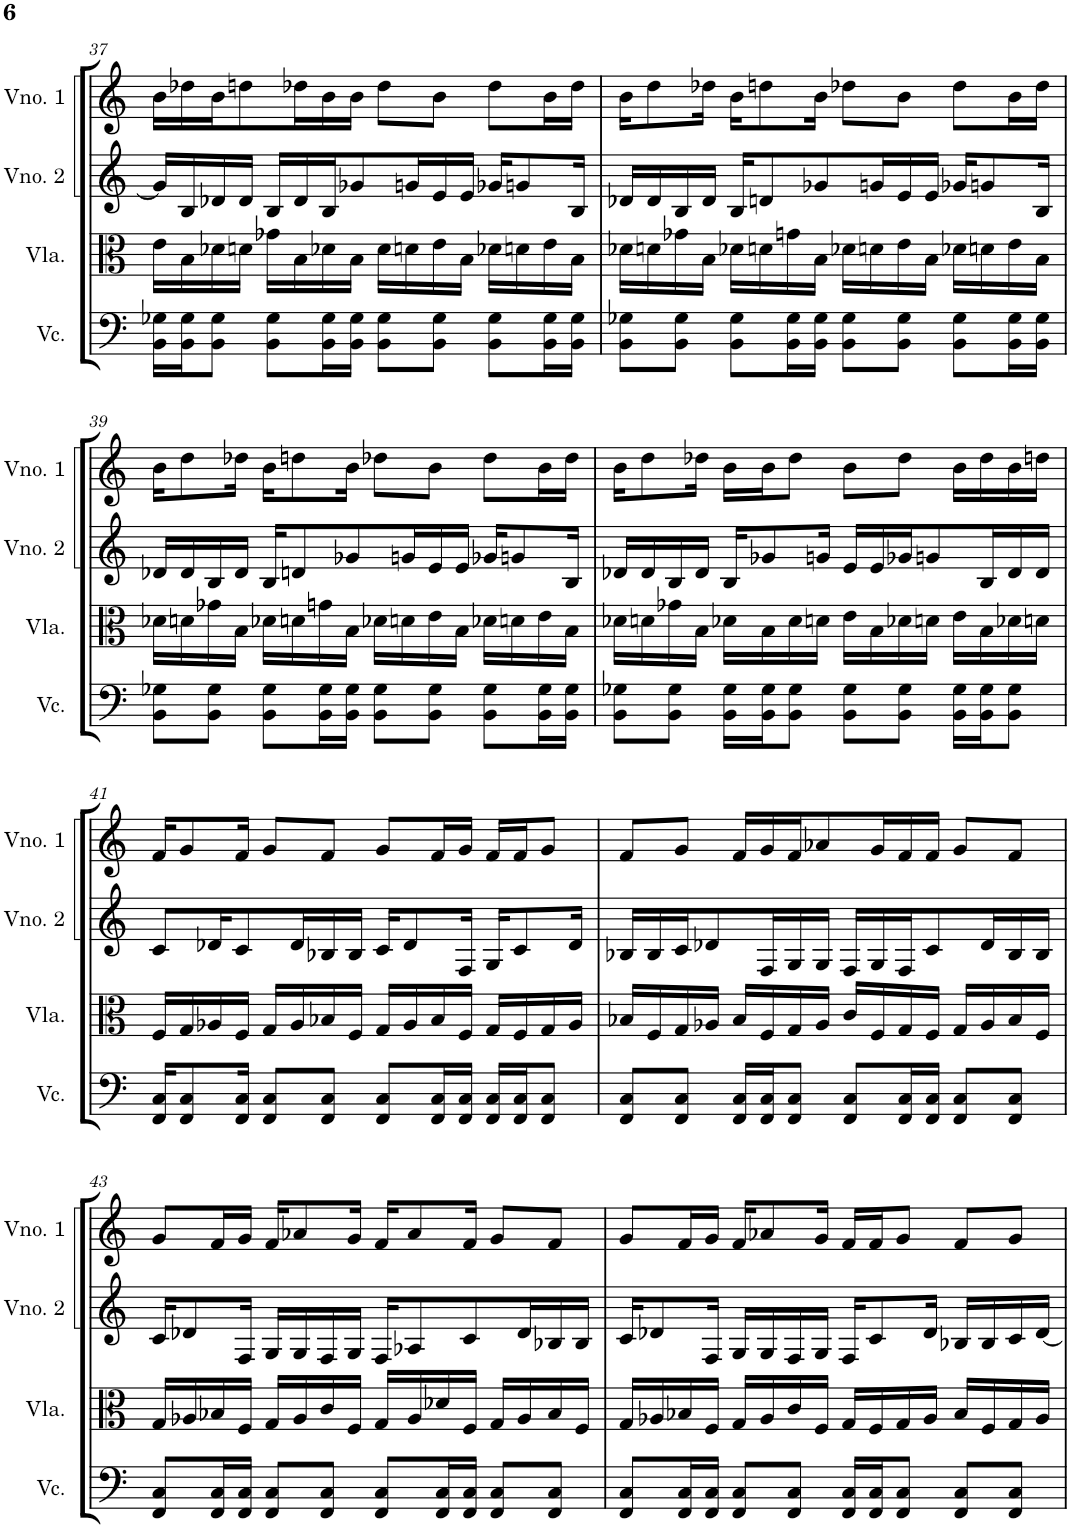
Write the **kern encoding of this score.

**kern	**kern	**kern	**kern
*part4	*part3	*part2	*part1
*staff4	*staff3	*staff2	*staff1
*I"Violoncelo	*I"Viola	*I"Violino 2	*I"Violino 1
*I'Vc.	*I'Vla.	*I'Vno. 2	*I'Vno. 1
!!LO:PB:g=z
*clefF4	*clefC3	*clefG2	*clefG2
*k[]	*k[]	*k[]	*k[]
*M4/4	*M4/4	*M4/4	*M4/4
=37	=37	=37	=37
16BB\ 16G-X\LL	16e\LL	16g/LL]	16b\LL
16BB\ 16G-\J	16B\	16B/	16dd-X\
8BB\ 8G-\J	16d-X\	16d-X/	16b\J
.	16dn\JJ	16d-/JJ	8ddn\
8BB\ 8G-\L	16g-X\LL	16B/LL	.
.	16B\	16d-/	16dd-X\L
16BB\ 16G-\L	16d-X\	16B/J	16b\
16BB\ 16G-\JJ	16B\JJ	8g-X/	16b\JJ
8BB\ 8G-\L	16d-\LL	.	8dd-\L
.	16dn\	16gn/L	.
8BB\ 8G-\J	16e\	16e/	8b\J
.	16B\JJ	16e/JJ	.
8BB\ 8G-\L	16d-X\LL	16g-X/KL	8dd-\L
.	16dn\	8gn/	.
16BB\ 16G-\L	16e\	.	16b\L
16BB\ 16G-\JJ	16B\JJ	16B/Jk	16dd-\JJ
=38	=38	=38	=38
8BB\ 8G-X\L	16d-X\LL	16d-X/LL	16b\KL
.	16dn\	16d-/	8dd\
8BB\ 8G-\J	16g-X\	16B/	.
.	16B\JJ	16d-/JJ	16dd-X\Jk
8BB\ 8G-\L	16d-X\LL	16B/KL	16b\KL
.	16dn\	8dn/	8ddn\
16BB\ 16G-\L	16gn\	.	.
16BB\ 16G-\JJ	16B\JJ	8g-X/	16b\Jk
8BB\ 8G-\L	16d-X\LL	.	8dd-X\L
.	16dn\	16gn/L	.
8BB\ 8G-\J	16e\	16e/	8b\J
.	16B\JJ	16e/JJ	.
8BB\ 8G-\L	16d-X\LL	16g-X/KL	8dd-\L
.	16dn\	8gn/	.
16BB\ 16G-\L	16e\	.	16b\L
16BB\ 16G-\JJ	16B\JJ	16B/Jk	16dd-\JJ
!!LO:LB:g=z
=39	=39	=39	=39
8BB\ 8G-X\L	16d-X\LL	16d-X/LL	16b\KL
.	16dn\	16d-/	8dd\
8BB\ 8G-\J	16g-X\	16B/	.
.	16B\JJ	16d-/JJ	16dd-X\Jk
8BB\ 8G-\L	16d-X\LL	16B/KL	16b\KL
.	16dn\	8dn/	8ddn\
16BB\ 16G-\L	16gn\	.	.
16BB\ 16G-\JJ	16B\JJ	8g-X/	16b\Jk
8BB\ 8G-\L	16d-X\LL	.	8dd-X\L
.	16dn\	16gn/L	.
8BB\ 8G-\J	16e\	16e/	8b\J
.	16B\JJ	16e/JJ	.
8BB\ 8G-\L	16d-X\LL	16g-X/KL	8dd-\L
.	16dn\	8gn/	.
16BB\ 16G-\L	16e\	.	16b\L
16BB\ 16G-\JJ	16B\JJ	16B/Jk	16dd-\JJ
=40	=40	=40	=40
8BB\ 8G-X\L	16d-X\LL	16d-X/LL	16b\KL
.	16dn\	16d-/	8dd\
8BB\ 8G-\J	16g-X\	16B/	.
.	16B\JJ	16d-/JJ	16dd-X\Jk
16BB\ 16G-\LL	16d-X\LL	16B/KL	16b\LL
16BB\ 16G-\J	16B\	8g-X/	16b\J
8BB\ 8G-\J	16d-\	.	8dd-\J
.	16dn\JJ	16gn/Jk	.
8BB\ 8G-\L	16e\LL	16e/LL	8b\L
.	16B\	16e/	.
8BB\ 8G-\J	16d-X\	16g-X/J	8dd-\J
.	16dn\JJ	8gn/	.
16BB\ 16G-\LL	16e\LL	.	16b\LL
16BB\ 16G-\J	16B\	16B/L	16dd-\
8BB\ 8G-\J	16d-X\	16d-/	16b\
.	16dn\JJ	16d-/JJ	16ddn\JJ
!!LO:LB:g=z
=41	=41	=41	=41
16FF/ 16C/KL	16F/LL	8c/L	16f/KL
8FF/ 8C/	16G/	.	8g/
.	16A-X/	16d-X/K	.
16FF/ 16C/Jk	16F/JJ	8c/	16f/Jk
8FF/ 8C/L	16G/LL	.	8g/L
.	16A-/	16d-/L	.
8FF/ 8C/J	16B-X/	16B-X/	8f/J
.	16F/JJ	16B-/JJ	.
8FF/ 8C/L	16G/LL	16c/KL	8g/L
.	16A-/	8d-/	.
16FF/ 16C/L	16B-/	.	16f/L
16FF/ 16C/JJ	16F/JJ	16F/Jk	16g/JJ
16FF/ 16C/LL	16G/LL	16G/KL	16f/LL
16FF/ 16C/J	16F/	8c/	16f/J
8FF/ 8C/J	16G/	.	8g/J
.	16A-/JJ	16d-/Jk	.
=42	=42	=42	=42
8FF/ 8C/L	16B-X/LL	16B-X/LL	8f/L
.	16F/	16B-/	.
8FF/ 8C/J	16G/	16c/J	8g/J
.	16A-X/JJ	8d-X/	.
16FF/ 16C/LL	16B-/LL	.	16f/LL
16FF/ 16C/J	16F/	16F/L	16g/
8FF/ 8C/J	16G/	16G/	16f/J
.	16A-/JJ	16G/JJ	8a-X/
8FF/ 8C/L	16c/LL	16F/LL	.
.	16F/	16G/	16g/L
16FF/ 16C/L	16G/	16F/J	16f/
16FF/ 16C/JJ	16F/JJ	8c/	16f/JJ
8FF/ 8C/L	16G/LL	.	8g/L
.	16A-/	16d-/L	.
8FF/ 8C/J	16B-/	16B-/	8f/J
.	16F/JJ	16B-/JJ	.
!!LO:LB:g=z
=43	=43	=43	=43
8FF/ 8C/L	16G/LL	16c/KL	8g/L
.	16A-X/	8d-X/	.
16FF/ 16C/L	16B-X/	.	16f/L
16FF/ 16C/JJ	16F/JJ	16F/Jk	16g/JJ
8FF/ 8C/L	16G/LL	16G/LL	16f/KL
.	16A-/	16G/	8a-X/
8FF/ 8C/J	16c/	16F/	.
.	16F/JJ	16G/JJ	16g/Jk
8FF/ 8C/L	16G/LL	16F/KL	16f/KL
.	16A-/	8A-X/	8a-/
16FF/ 16C/L	16d-X/	.	.
16FF/ 16C/JJ	16F/JJ	8c/	16f/Jk
8FF/ 8C/L	16G/LL	.	8g/L
.	16A-/	16d-/L	.
8FF/ 8C/J	16B-/	16B-X/	8f/J
.	16F/JJ	16B-/JJ	.
=44	=44	=44	=44
8FF/ 8C/L	16G/LL	16c/KL	8g/L
.	16A-X/	8d-X/	.
16FF/ 16C/L	16B-X/	.	16f/L
16FF/ 16C/JJ	16F/JJ	16F/Jk	16g/JJ
8FF/ 8C/L	16G/LL	16G/LL	16f/KL
.	16A-/	16G/	8a-X/
8FF/ 8C/J	16c/	16F/	.
.	16F/JJ	16G/JJ	16g/Jk
16FF/ 16C/LL	16G/LL	16F/KL	16f/LL
16FF/ 16C/J	16F/	8c/	16f/J
8FF/ 8C/J	16G/	.	8g/J
.	16A-/JJ	16d-/Jk	.
8FF/ 8C/L	16B-/LL	16B-X/LL	8f/L
.	16F/	16B-/	.
8FF/ 8C/J	16G/	16c/	8g/J
.	16A-/JJ	[16d-/JJ	.
=	=	=	=
*-	*-	*-	*-
